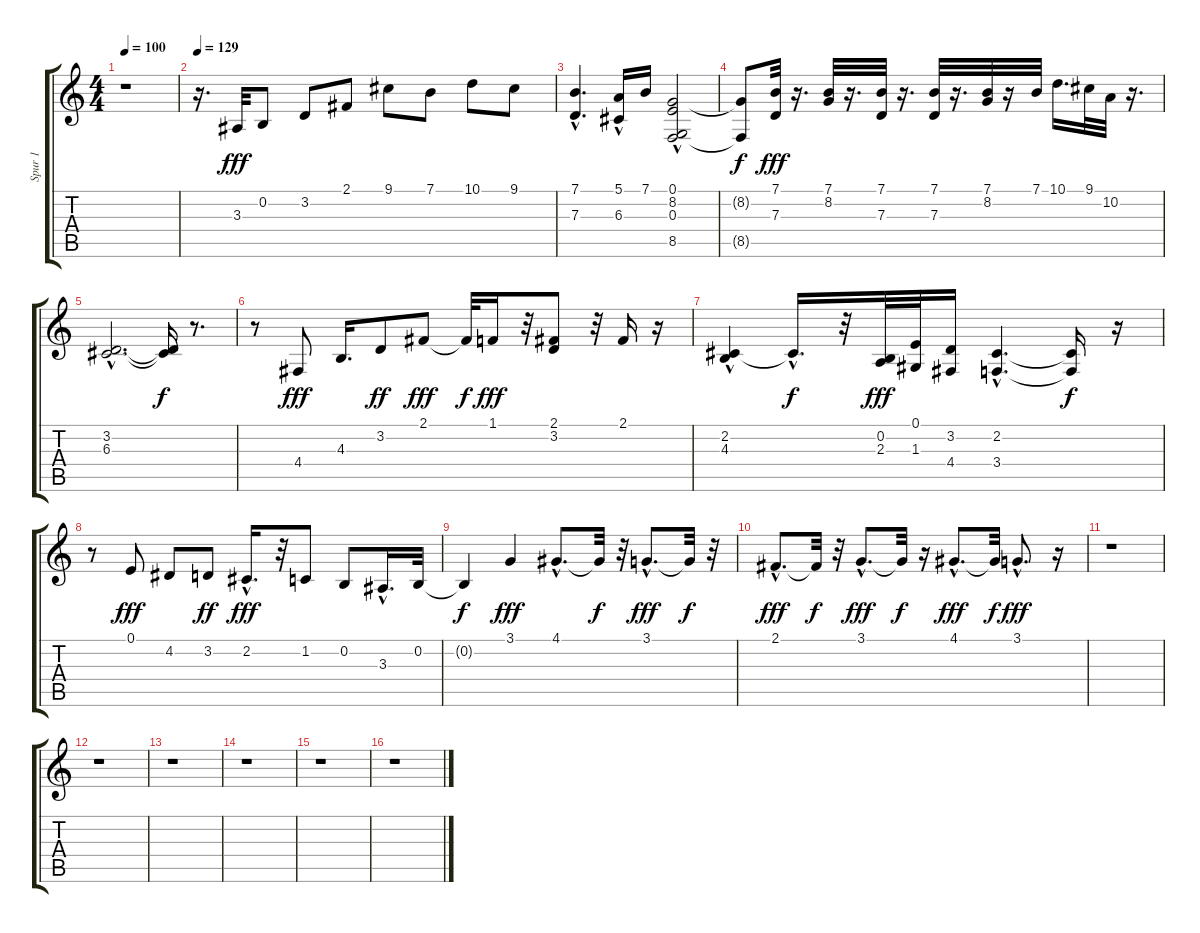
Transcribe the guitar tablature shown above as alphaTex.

\track ("Spur 1" "Spur 1") {instrument accordion}
\staff {score tabs}
\tuning (E4 B3 G3 D3 A2 E2) {hide}
\ts (4 4)
\tempo 100
\clef g2
\ks c
r.1{dy fff instrument accordion} |
\tempo 129
r.16{d} 3.3.32 0.2.8 3.2.8 2.1.8 9.1.8 7.1.8 10.1.8 9.1.8 |
(7.1{hac} 7.3{hac}).4{d} (5.1{hac} 6.3{hac}).16 7.1.16 (0.1 8.2 0.3{hac} 8.5).2 |
(8.2{t} 8.5{t}).8{dy f} (7.1 7.3).32{dy fff} r.16{d} (7.1 8.2).32 r.16{d} (7.1 7.3).32 r.16{d} (7.1 7.3).32 r.16{d} (7.1 8.2).32 r.16 7.1.32 10.1.16{d} 9.1.32 10.2.32 r.16{d} |
(3.2{hac} 6.3{hac}).2{d} (3.2{t} 6.3{t}).16{dy f} r.8{d} |
r.8 4.4.8{dy fff} 4.3.16{d} 3.2.8{dy ff} 2.1.8{dy fff} 2.1{t}.32{dy f} 1.1.16{dy fff} r.32 (2.1 3.2).8 r.32 2.1.16 r.16 |
(2.2 4.3{hac}).4 2.2{hac t}.16{d dy f} r.32 (0.2 2.3).32{dy fff} (0.1 1.3).32 (3.2 4.4).16 (2.2{hac} 3.4{hac}).4{d} (2.2{t} 3.4{t}).16{dy f} r.16 |
r.8 0.1.8{dy fff} 4.2.8 3.2.8{dy ff} 2.2{hac}.16{d dy fff} r.32 1.2.8 0.2.8 3.3{hac}.16{d} 0.2.32 |
0.2{t}.4{dy f} 3.1.4{dy fff} 4.1{hac}.8{d} 4.1{t}.32{dy f} r.32 3.1{hac}.8{d dy fff} 3.1{t}.32{dy f} r.32 |
2.1{hac}.8{d dy fff} 2.1{t}.32{dy f} r.32 3.1{hac}.8{d dy fff} 3.1{t}.32{dy f} r.16 4.1{hac}.8{d dy fff} 4.1{t}.32{dy f} 3.1{hac}.8{d dy fff} r.16 |
r.1 |
r.1 |
r.1 |
r.1 |
r.1 |
r.1
